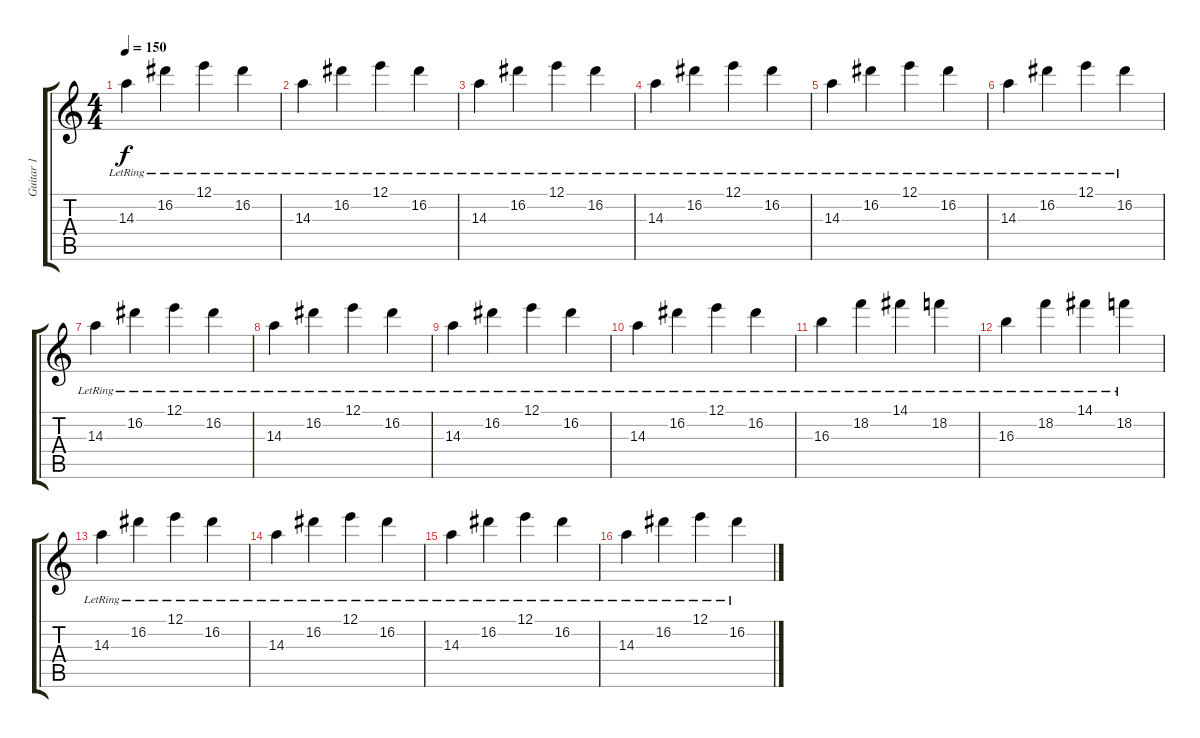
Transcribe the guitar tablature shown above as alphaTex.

\track ("Guitar 1" "Guitar 1") {instrument distortionguitar}
\staff {score tabs}
\tuning (E4 B3 G3 D3 A2 E2) {hide}
\ts (4 4)
\tempo 150
\clef g2
\ks c
14.3{lr}.4{dy f volume 7 instrument distortionguitar} 16.2{lr}.4 12.1{lr}.4 16.2{lr}.4 |
14.3{lr}.4 16.2{lr}.4 12.1{lr}.4 16.2{lr}.4 |
14.3{lr}.4 16.2{lr}.4 12.1{lr}.4 16.2{lr}.4 |
14.3{lr}.4 16.2{lr}.4 12.1{lr}.4 16.2{lr}.4 |
14.3{lr}.4 16.2{lr}.4 12.1{lr}.4 16.2{lr}.4 |
14.3{lr}.4 16.2{lr}.4 12.1{lr}.4 16.2{lr}.4 |
14.3{lr}.4 16.2{lr}.4 12.1{lr}.4 16.2{lr}.4 |
14.3{lr}.4 16.2{lr}.4 12.1{lr}.4 16.2{lr}.4 |
14.3{lr}.4 16.2{lr}.4 12.1{lr}.4 16.2{lr}.4 |
14.3{lr}.4 16.2{lr}.4 12.1{lr}.4 16.2{lr}.4 |
16.3{lr}.4 18.2{lr}.4 14.1{lr}.4 18.2{lr}.4 |
16.3{lr}.4 18.2{lr}.4 14.1{lr}.4 18.2{lr}.4 |
14.3{lr}.4 16.2{lr}.4 12.1{lr}.4 16.2{lr}.4 |
14.3{lr}.4 16.2{lr}.4 12.1{lr}.4 16.2{lr}.4 |
14.3{lr}.4 16.2{lr}.4 12.1{lr}.4 16.2{lr}.4 |
14.3{lr}.4 16.2{lr}.4 12.1{lr}.4 16.2{lr}.4
